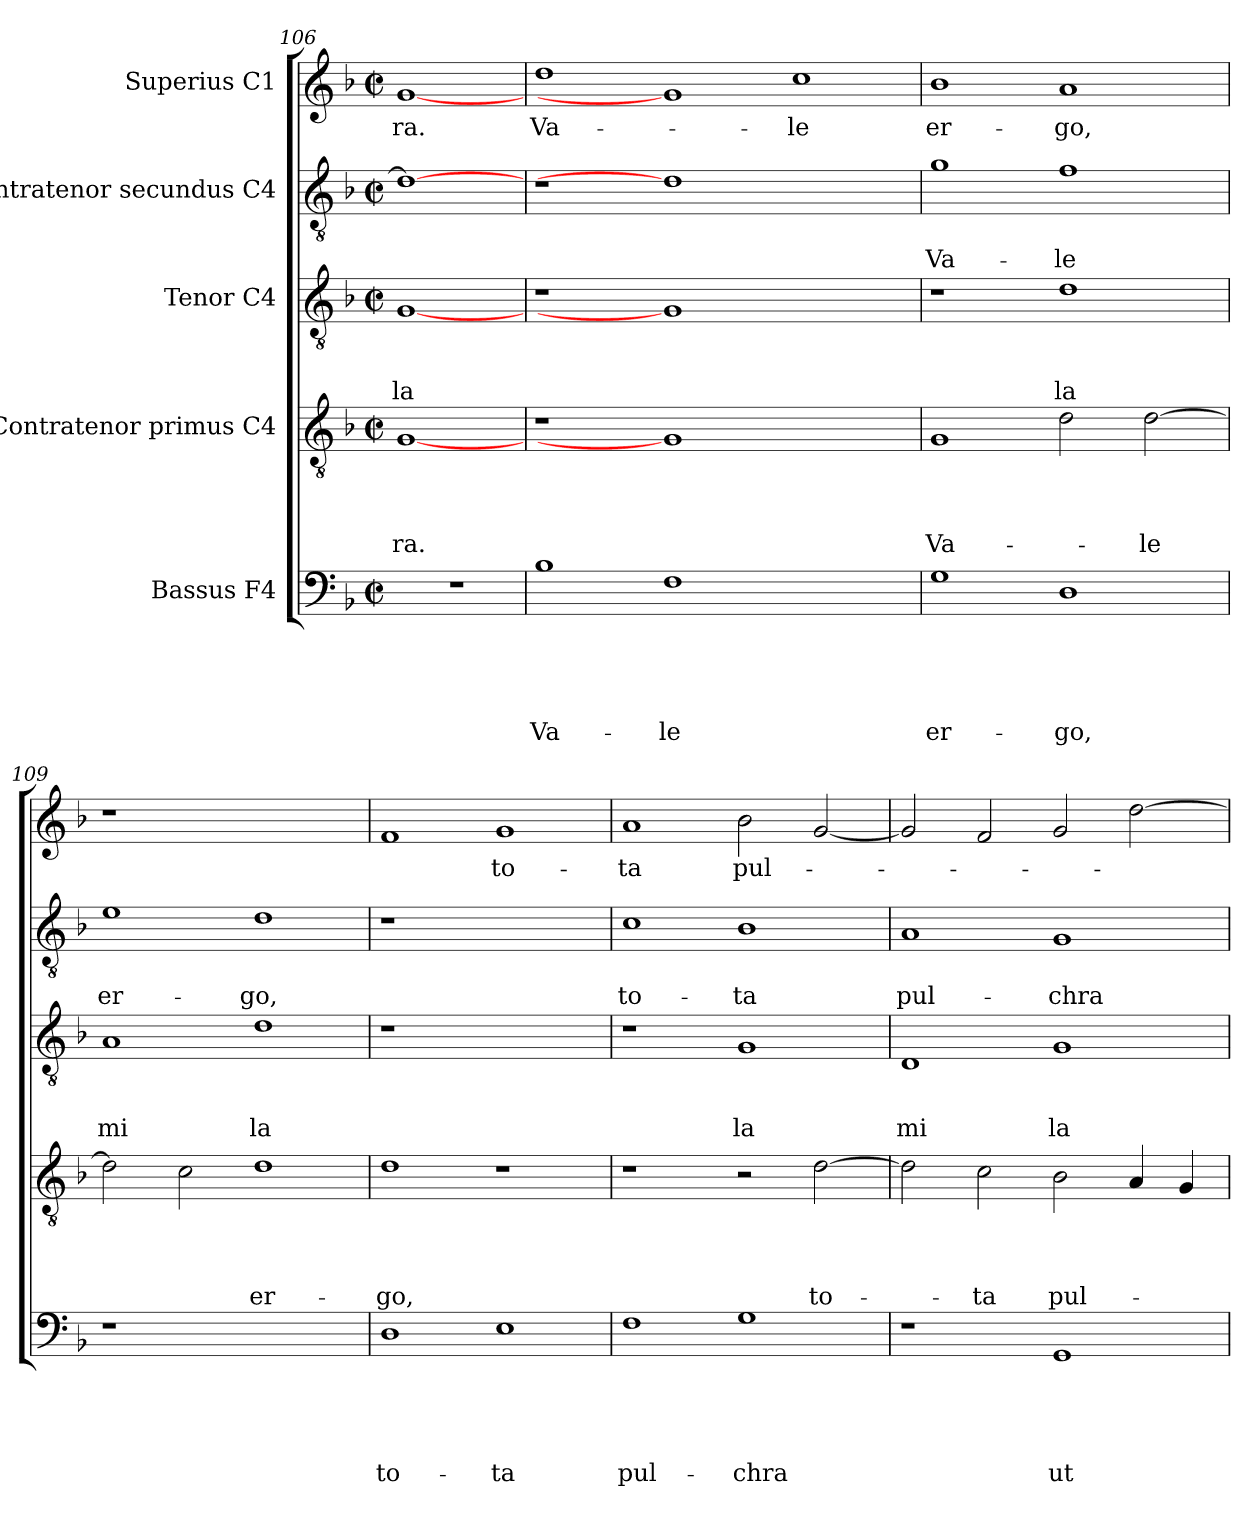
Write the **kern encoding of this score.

**kern	**text	**text	**text	**text	**text	**kern	**text	**text	**text	**text	**kern	**text	**text	**text	**kern	**text	**text	**kern	**text
*part5	*part5	*part5	*part5	*part5	*part5	*part4	*part4	*part4	*part4	*part4	*part3	*part3	*part3	*part3	*part2	*part2	*part2	*part1	*part1
*staff5	*staff5	*staff5	*staff5	*staff5	*staff5	*staff4	*staff4	*staff4	*staff4	*staff4	*staff3	*staff3	*staff3	*staff3	*staff2	*staff2	*staff2	*staff1	*staff1
*I"Bassus F4	*	*	*	*	*	*I"Contratenor primus C4	*	*	*	*	*I"Tenor C4	*	*	*	*I"Contratenor secundus C4	*	*	*I"Superius C1	*
*clefF4	*	*	*	*	*	*clefGv2	*	*	*	*	*clefGv2	*	*	*	*clefGv2	*	*	*clefG2	*
*k[b-]	*	*	*	*	*	*k[b-]	*	*	*	*	*k[b-]	*	*	*	*k[b-]	*	*	*k[b-]	*
*F:	*	*	*	*	*	*F:	*	*	*	*	*F:	*	*	*	*F:	*	*	*F:	*
*M2/2	*	*	*	*	*	*M2/2	*	*	*	*	*M2/2	*	*	*	*M2/2	*	*	*M2/2	*
*met(c|)	*	*	*	*	*	*met(c|)	*	*	*	*	*met(c|)	*	*	*	*met(c|)	*	*	*met(c|)	*
=106	=106	=106	=106	=106	=106	=106	=106	=106	=106	=106	=106	=106	=106	=106	=106	=106	=106	=106	=106
1r	.	.	.	.	.	[1G	.	.	.	-ra.	[1G	.	.	la	1d_	.	.	[1g	-ra.
=107	=107	=107	=107	=107	=107	=107	=107	=107	=107	=107	=107	=107	=107	=107	=107	=107	=107	=107	=107
1B-	.	.	.	.	Va-	1r	.	.	.	.	1r	.	.	.	1r	.	.	1dd	Va-
1F	.	.	.	.	-le	1G]	.	.	.	.	1G]	.	.	.	1d]	.	.	1g]	.
1ryy	.	.	.	.	.	1ryy	.	.	.	.	1ryy	.	.	.	1ryy	.	.	1cc	-le
=108	=108	=108	=108	=108	=108	=108	=108	=108	=108	=108	=108	=108	=108	=108	=108	=108	=108	=108	=108
1G	.	.	.	.	er-	1G	.	.	.	Va-	1r	.	.	.	1g	.	Va-	1b-	er-
1D	.	.	.	.	-go,	2d\	.	.	.	.	1d	.	.	la	1f	.	-le	1a	-go,
.	.	.	.	.	.	[2d\	.	.	.	-le	.	.	.	.	.	.	.	.	.
=109	=109	=109	=109	=109	=109	=109	=109	=109	=109	=109	=109	=109	=109	=109	=109	=109	=109	=109	=109
1r	.	.	.	.	.	2d\]	.	.	.	.	1A	.	.	mi	1e	.	er-	1r	.
.	.	.	.	.	.	2c\	.	.	.	.	.	.	.	.	.	.	.	.	.
1ryy	.	.	.	.	.	1d	.	.	.	er-	1d	.	.	la	1d	.	-go,	1ryy	.
=110	=110	=110	=110	=110	=110	=110	=110	=110	=110	=110	=110	=110	=110	=110	=110	=110	=110	=110	=110
1D	.	.	.	.	to-	1d	.	.	.	-go,	1r	.	.	.	1r	.	.	1f	.
1E	.	.	.	.	-ta	1r	.	.	.	.	1ryy	.	.	.	1ryy	.	.	1g	to-
!!LO:LB:g=z
=111	=111	=111	=111	=111	=111	=111	=111	=111	=111	=111	=111	=111	=111	=111	=111	=111	=111	=111	=111
1F	.	.	.	.	pul-	1r	.	.	.	.	1r	.	.	.	1c	.	to-	1a	-ta
1G	.	.	.	.	-chra	2r	.	.	.	.	1G	.	.	la	1B-	.	-ta	2b-\	pul-
.	.	.	.	.	.	[2d\	.	.	.	to-	.	.	.	.	.	.	.	[2g/	.
=112	=112	=112	=112	=112	=112	=112	=112	=112	=112	=112	=112	=112	=112	=112	=112	=112	=112	=112	=112
1r	.	.	.	.	.	2d\]	.	.	.	.	1D	.	.	mi	1A	.	pul-	2g/]	.
.	.	.	.	.	.	2c\	.	.	.	-ta	.	.	.	.	.	.	.	2f/	.
1GG	.	.	.	.	ut	2B-\	.	.	.	pul-	1G	.	.	la	1G	.	-chra	2g/	.
.	.	.	.	.	.	4A/	.	.	.	.	.	.	.	.	.	.	.	[2dd\	.
.	.	.	.	.	.	4G/	.	.	.	.	.	.	.	.	.	.	.	.	.
=	=	=	=	=	=	=	=	=	=	=	=	=	=	=	=	=	=	=	=
*-	*-	*-	*-	*-	*-	*-	*-	*-	*-	*-	*-	*-	*-	*-	*-	*-	*-	*-	*-
